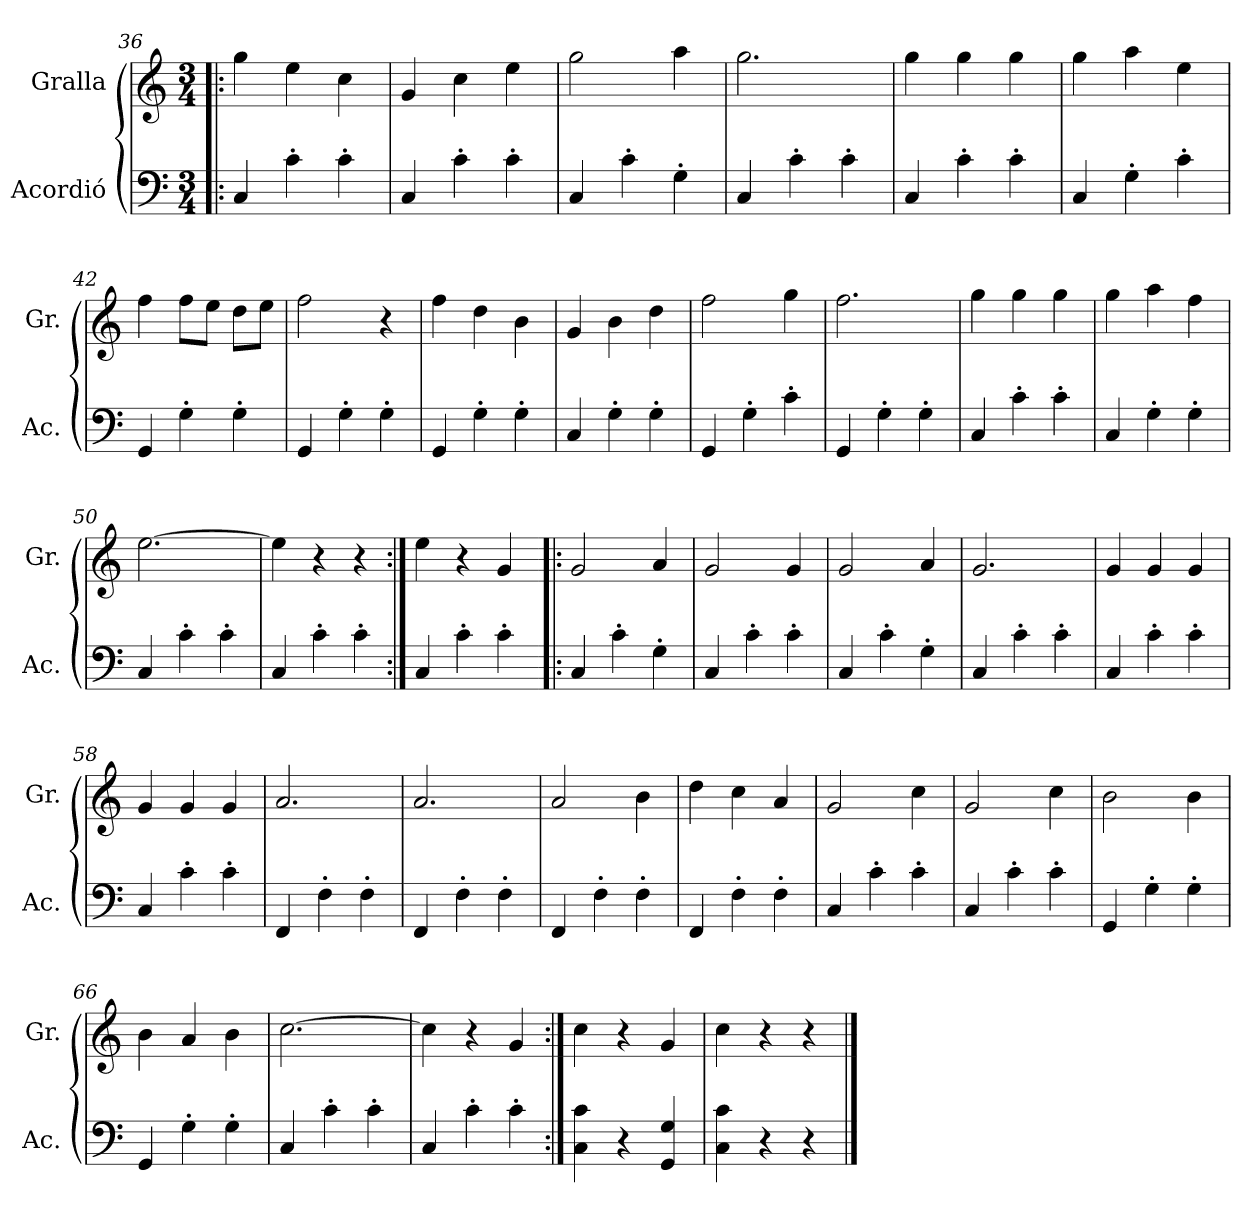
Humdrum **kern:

**kern	**kern
*part2	*part1
*staff2	*staff1
*I"Acordió	*I"Gralla
*I'Ac.	*I'Gr.
!!LO:LB:g=z
*clefF4	*clefG2
*k[]	*k[]
*M3/4	*M3/4
=36!|:	=36!|:
4C/	4gg\
4c'\	4ee\
4c'\	4cc\
=37	=37
4C/	4g/
4c'\	4cc\
4c'\	4ee\
=38	=38
4C/	2gg\
4c'\	.
4G'\	4aa\
=39	=39
4C/	2.gg\
4c'\	.
4c'\	.
=40	=40
4C/	4gg\
4c'\	4gg\
4c'\	4gg\
=41	=41
4C/	4gg\
4G'\	4aa\
4c'\	4ee\
=42	=42
4GG/	4ff\
4G'\	8ff\L
.	8ee\J
4G'\	8dd\L
.	8ee\J
=43	=43
4GG/	2ff\
4G'\	.
4G'\	4r
=44	=44
4GG/	4ff\
4G'\	4dd\
4G'\	4b\
=45	=45
4C/	4g/
4G'\	4b\
4G'\	4dd\
=46	=46
4GG/	2ff\
4G'\	.
4c'\	4gg\
=47	=47
4GG/	2.ff\
4G'\	.
4G'\	.
!!LO:LB:g=z
=48	=48
4C/	4gg\
4c'\	4gg\
4c'\	4gg\
=49	=49
4C/	4gg\
4G'\	4aa\
4G'\	4ff\
=50	=50
4C/	[2.ee\
4c'\	.
4c'\	.
=51	=51
4C/	4ee\]
4c'\	4r
4c'\	4r
=52:|!	=52:|!
4C/	4ee\
4c'\	4r
4c'\	4g/
=53!|:	=53!|:
4C/	2g/
4c'\	.
4G'\	4a/
=54	=54
4C/	2g/
4c'\	.
4c'\	4g/
=55	=55
4C/	2g/
4c'\	.
4G'\	4a/
=56	=56
4C/	2.g/
4c'\	.
4c'\	.
=57	=57
4C/	4g/
4c'\	4g/
4c'\	4g/
=58	=58
4C/	4g/
4c'\	4g/
4c'\	4g/
!!LO:LB:g=z
=59	=59
4FF/	2.a/
4F'\	.
4F'\	.
=60	=60
4FF/	2.a/
4F'\	.
4F'\	.
=61	=61
4FF/	2a/
4F'\	.
4F'\	4b\
=62	=62
4FF/	4dd\
4F'\	4cc\
4F'\	4a/
=63	=63
4C/	2g/
4c'\	.
4c'\	4cc\
=64	=64
4C/	2g/
4c'\	.
4c'\	4cc\
=65	=65
4GG/	2b\
4G'\	.
4G'\	4b\
=66	=66
4GG/	4b\
4G'\	4a/
4G'\	4b\
=67	=67
4C/	[2.cc\
4c'\	.
4c'\	.
=68	=68
4C/	4cc\]
4c'\	4r
4c'\	4g/
=69:|!	=69:|!
4C\ 4c\	4cc\
4r	4r
4GG/ 4G/	4g/
=70	=70
4C\ 4c\	4cc\
4r	4r
4r	4r
==	==
*-	*-
